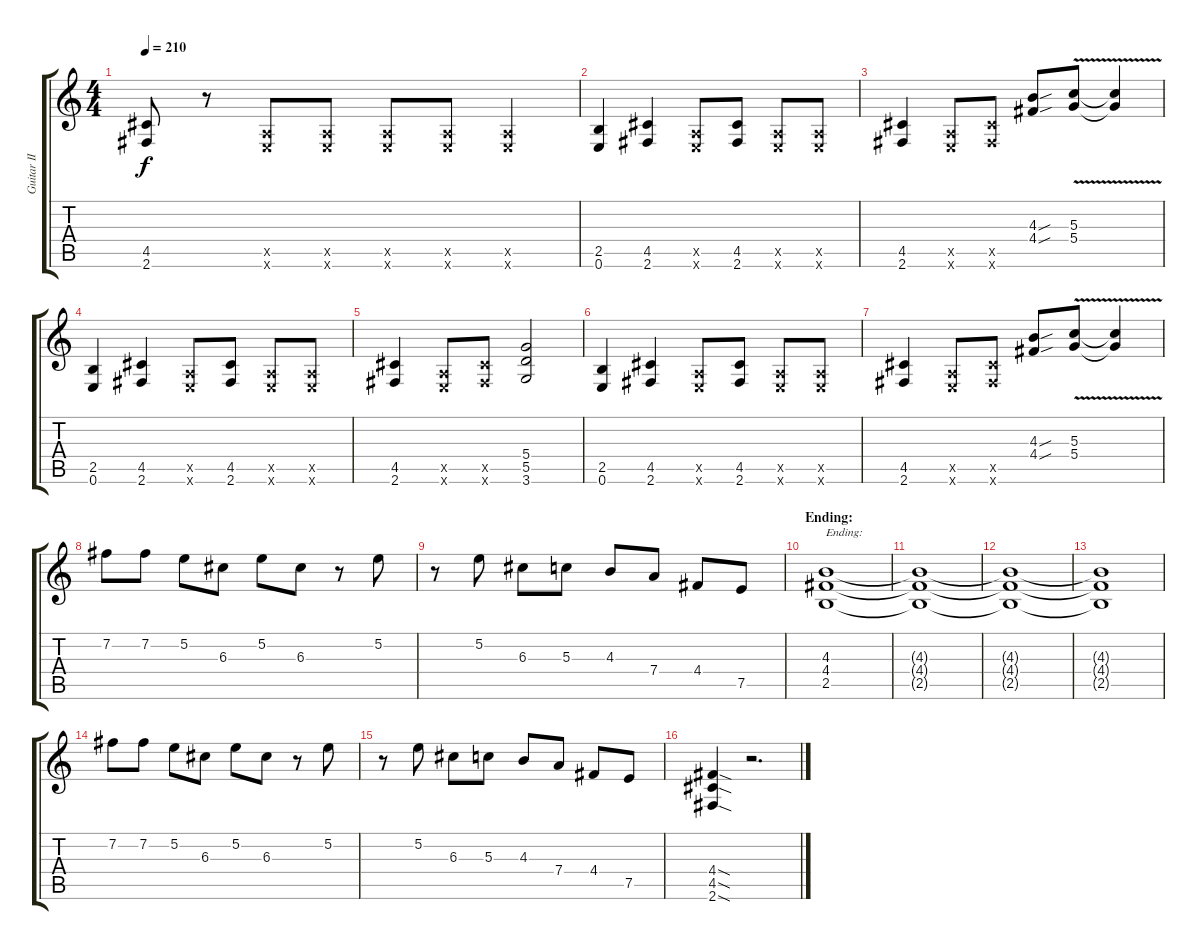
\track ("Guitar II" "Guitar II") {instrument distortionguitar}
\staff {score tabs}
\tuning (E4 B3 G3 D3 A2 E2) {hide}
\ts (4 4)
\tempo 210
\clef g2
\ks c
(4.5 2.6).8{dy f} r.8 (0.5{x} 0.6{x}).8 (0.5{x} 0.6{x}).8 (0.5{x} 0.6{x}).8 (0.5{x} 0.6{x}).8 (0.5{x} 0.6{x}).4 |
(2.5 0.6).4 (4.5 2.6).4 (0.5{x} 0.6{x}).8 (4.5 2.6).8 (0.5{x} 0.6{x}).8 (0.5{x} 0.6{x}).8 |
(4.5 2.6).4 (0.5{x} 0.6{x}).8 (4.5{x} 2.6{x}).8 (4.3{sou} 4.4{sou}).8 (5.3{v} 5.4).8 (5.3{t} 5.4{t}).4 |
(2.5 0.6).4 (4.5 2.6).4 (0.5{x} 0.6{x}).8 (4.5 2.6).8 (0.5{x} 0.6{x}).8 (0.5{x} 0.6{x}).8 |
(4.5 2.6).4 (0.5{x} 0.6{x}).8 (4.5{x} 2.6{x}).8 (5.4 5.5 3.6).2 |
(2.5 0.6).4 (4.5 2.6).4 (0.5{x} 0.6{x}).8 (4.5 2.6).8 (0.5{x} 0.6{x}).8 (0.5{x} 0.6{x}).8 |
(4.5 2.6).4 (0.5{x} 0.6{x}).8 (4.5{x} 2.6{x}).8 (4.3{sou} 4.4{sou}).8 (5.3{v} 5.4).8 (5.3{t} 5.4{t}).4 |
7.2.8 7.2.8 5.2.8 6.3.8 5.2.8 6.3.8 r.8 5.2.8 |
r.8 5.2.8 6.3.8 5.3.8 4.3.8 7.4.8 4.4.8 7.5.8 |
\section ("" "Ending:")
(4.3 4.4 2.5).1{txt "Ending:"} |
(4.3{t} 4.4{t} 2.5{t}).1 |
(4.3{t} 4.4{t} 2.5{t}).1 |
(4.3{t} 4.4{t} 2.5{t}).1 |
7.2.8 7.2.8 5.2.8 6.3.8 5.2.8 6.3.8 r.8 5.2.8 |
r.8 5.2.8 6.3.8 5.3.8 4.3.8 7.4.8 4.4.8 7.5.8 |
(4.4{sod} 4.5{sod} 2.6{sod}).4 r.2{d}
